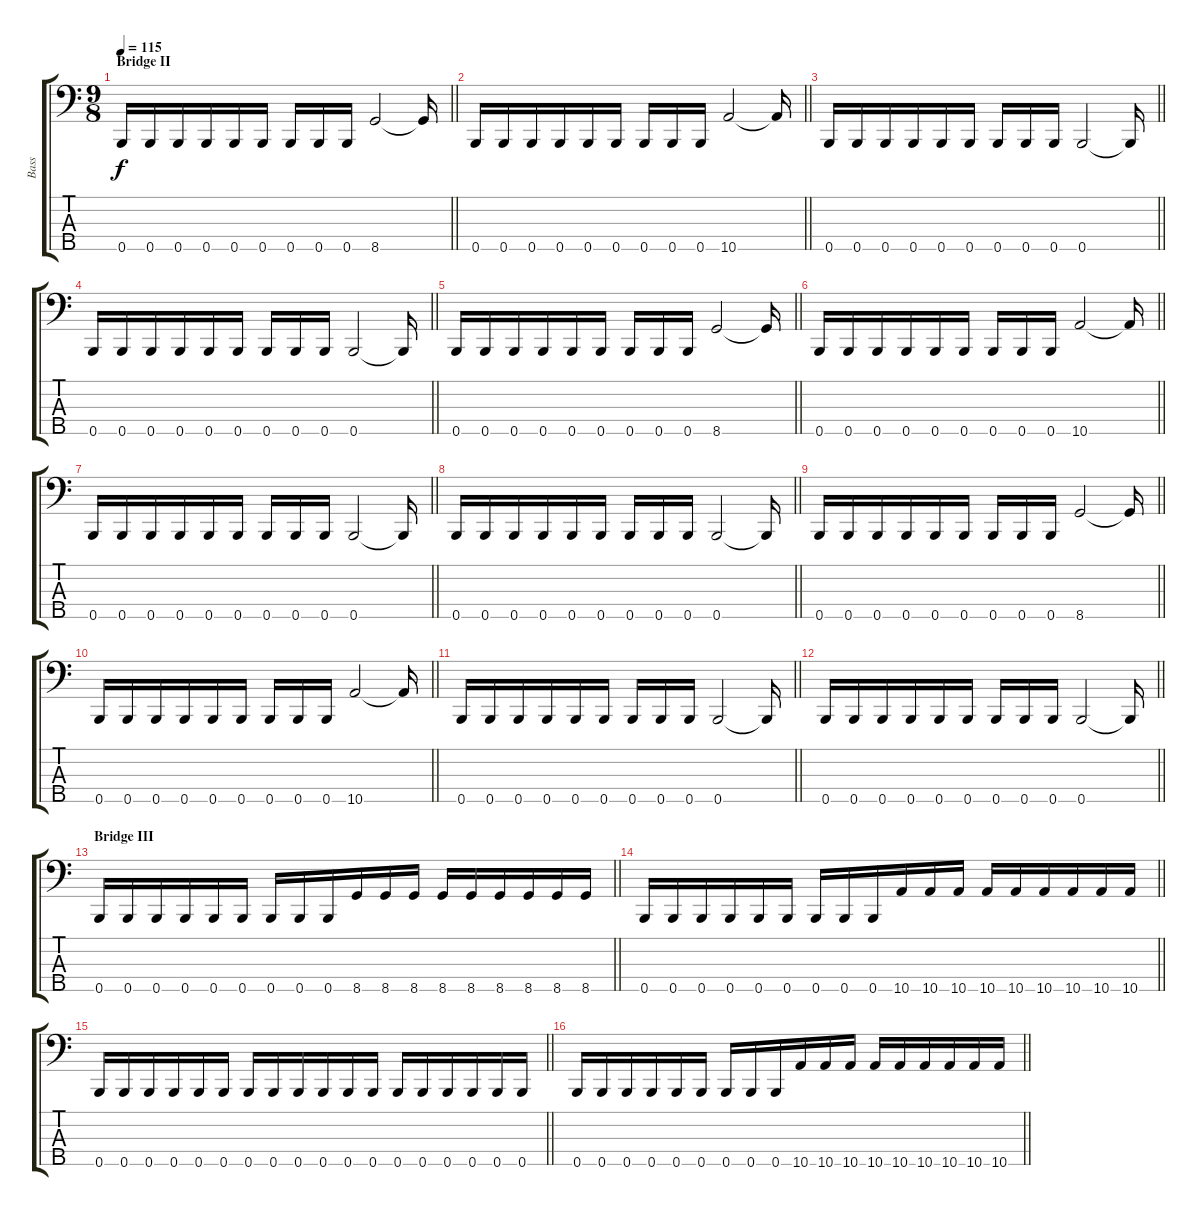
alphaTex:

\track ("Bass" "Bass") {instrument electricbassfinger}
\staff {score tabs}
\tuning (G2 D2 A1 E1 B0) {hide}
\ts (9 8)
\section ("" "Bridge II")
\tempo 115
\clef f4
\barLineRight lightlight
\ks c
0.5.16{dy f} 0.5.16 0.5.16 0.5.16 0.5.16 0.5.16 0.5.16 0.5.16 0.5.16 8.5.2 8.5{t}.16 |
\barLineRight lightlight
0.5.16 0.5.16 0.5.16 0.5.16 0.5.16 0.5.16 0.5.16 0.5.16 0.5.16 10.5.2 10.5{t}.16 |
\barLineRight lightlight
0.5.16 0.5.16 0.5.16 0.5.16 0.5.16 0.5.16 0.5.16 0.5.16 0.5.16 0.5.2 0.5{t}.16 |
\barLineRight lightlight
0.5.16 0.5.16 0.5.16 0.5.16 0.5.16 0.5.16 0.5.16 0.5.16 0.5.16 0.5.2 0.5{t}.16 |
\barLineRight lightlight
0.5.16 0.5.16 0.5.16 0.5.16 0.5.16 0.5.16 0.5.16 0.5.16 0.5.16 8.5.2 8.5{t}.16 |
\barLineRight lightlight
0.5.16 0.5.16 0.5.16 0.5.16 0.5.16 0.5.16 0.5.16 0.5.16 0.5.16 10.5.2 10.5{t}.16 |
\barLineRight lightlight
0.5.16 0.5.16 0.5.16 0.5.16 0.5.16 0.5.16 0.5.16 0.5.16 0.5.16 0.5.2 0.5{t}.16 |
\barLineRight lightlight
0.5.16 0.5.16 0.5.16 0.5.16 0.5.16 0.5.16 0.5.16 0.5.16 0.5.16 0.5.2 0.5{t}.16 |
\barLineRight lightlight
0.5.16 0.5.16 0.5.16 0.5.16 0.5.16 0.5.16 0.5.16 0.5.16 0.5.16 8.5.2 8.5{t}.16 |
\barLineRight lightlight
0.5.16 0.5.16 0.5.16 0.5.16 0.5.16 0.5.16 0.5.16 0.5.16 0.5.16 10.5.2 10.5{t}.16 |
\barLineRight lightlight
0.5.16 0.5.16 0.5.16 0.5.16 0.5.16 0.5.16 0.5.16 0.5.16 0.5.16 0.5.2 0.5{t}.16 |
\barLineRight lightlight
0.5.16 0.5.16 0.5.16 0.5.16 0.5.16 0.5.16 0.5.16 0.5.16 0.5.16 0.5.2 0.5{t}.16 |
\section ("" "Bridge III")
\barLineRight lightlight
0.5.16 0.5.16 0.5.16 0.5.16 0.5.16 0.5.16 0.5.16 0.5.16 0.5.16 8.5.16 8.5.16 8.5.16 8.5.16 8.5.16 8.5.16 8.5.16 8.5.16 8.5.16 |
\barLineRight lightlight
0.5.16 0.5.16 0.5.16 0.5.16 0.5.16 0.5.16 0.5.16 0.5.16 0.5.16 10.5.16 10.5.16 10.5.16 10.5.16 10.5.16 10.5.16 10.5.16 10.5.16 10.5.16 |
\barLineRight lightlight
0.5.16 0.5.16 0.5.16 0.5.16 0.5.16 0.5.16 0.5.16 0.5.16 0.5.16 0.5.16 0.5.16 0.5.16 0.5.16 0.5.16 0.5.16 0.5.16 0.5.16 0.5.16 |
\barLineRight lightlight
0.5.16 0.5.16 0.5.16 0.5.16 0.5.16 0.5.16 0.5.16 0.5.16 0.5.16 10.5.16 10.5.16 10.5.16 10.5.16 10.5.16 10.5.16 10.5.16 10.5.16 10.5.16
